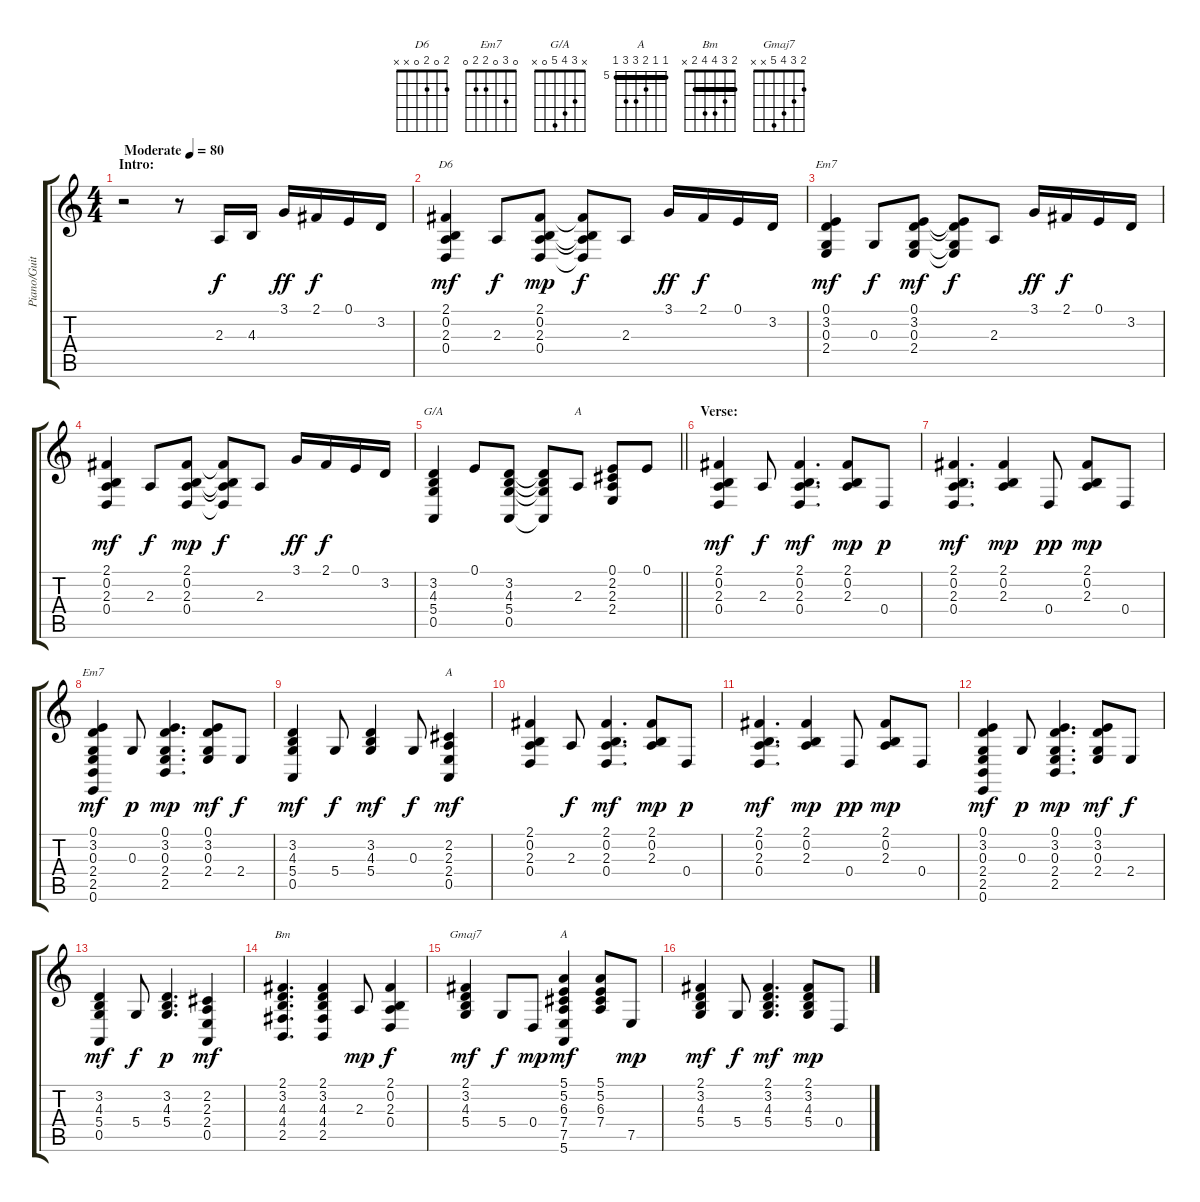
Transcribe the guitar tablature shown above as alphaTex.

\track ("Piano/Guitar Combo" "Piano/Guit") {instrument electricpiano1}
\staff {score tabs}
\tuning (E4 B3 G3 D3 A2 E2) {hide}
\chord ("D6" 2 0 2 0 x x)
\chord ("Em7" 0 3 0 2 x x)
\chord ("G/A" x 3 4 5 0 x)
\chord ("A" x x 2 x x x)
\chord ("Em7" 0 3 0 2 2 0)
\chord ("A" 0 2 2 2 0 x)
\chord ("Bm" 2 3 4 4 2 x) {barre 2}
\chord ("Gmaj7" 2 3 4 5 x x)
\chord ("A" 5 5 6 7 7 5) {firstfret 5 barre 5}
\ts (4 4)
\section ("" "Intro:")
\tempo (80 "Moderate")
\clef g2
\ks c
r.2{dy f instrument electricpiano1} r.8 2.3.16 4.3.16 3.1.16{dy ff} 2.1.16{dy f} 0.1.16 3.2.16 |
(2.1 0.2 2.3 0.4).4{ch "D6" dy mf} 2.3.8{dy f} (2.1 0.2 2.3 0.4).8{dy mp} (2.1{t} 0.2{t} 2.3{t} 0.4{t}).8{dy f} 2.3.8 3.1.16{dy ff} 2.1.16{dy f} 0.1.16 3.2.16 |
(0.1 3.2 0.3 2.4).4{ch "Em7" dy mf} 0.3.8{dy f} (0.1 3.2 0.3 2.4).8{dy mf} (0.1{t} 3.2{t} 0.3{t} 2.4{t}).8{dy f} 2.3.8 3.1.16{dy ff} 2.1.16{dy f} 0.1.16 3.2.16 |
(2.1 0.2 2.3 0.4).4{dy mf} 2.3.8{dy f} (2.1 0.2 2.3 0.4).8{dy mp} (2.1{t} 0.2{t} 2.3{t} 0.4{t}).8{dy f} 2.3.8 3.1.16{dy ff} 2.1.16{dy f} 0.1.16 3.2.16 |
\barLineRight lightlight
(3.2 4.3 5.4 0.5).4{ch "G/A"} 0.1.8 (3.2 4.3 5.4 0.5).8 (3.2{t} 4.3{t} 5.4{t} 0.5{t}).8 2.3.8{ch "A"} (0.1 2.2 2.3 2.4).8 0.1.8 |
\section ("" "Verse:")
(2.1 0.2 2.3 0.4).4{dy mf} 2.3.8{dy f} (2.1 0.2 2.3 0.4).4{d dy mf} (2.1 0.2 2.3).8{dy mp} 0.4.8{dy p} |
(2.1 0.2 2.3 0.4).4{d dy mf} (2.1 0.2 2.3).4{dy mp} 0.4.8{dy pp} (2.1 0.2 2.3).8{dy mp} 0.4.8 |
(0.1 3.2 0.3 2.4 2.5 0.6).4{ch "Em7" dy mf} 0.3.8{dy p} (0.1 3.2 0.3 2.4 2.5).4{d dy mp} (0.1 3.2 0.3 2.4).8{dy mf} 2.4.8{dy f} |
(3.2 4.3 5.4 0.5).4{dy mf} 5.4.8{dy f} (3.2 4.3 5.4).4{dy mf} 0.3.8{dy f} (2.2 2.3 2.4 0.5).4{ch "A" dy mf} |
(2.1 0.2 2.3 0.4).4 2.3.8{dy f} (2.1 0.2 2.3 0.4).4{d dy mf} (2.1 0.2 2.3).8{dy mp} 0.4.8{dy p} |
(2.1 0.2 2.3 0.4).4{d dy mf} (2.1 0.2 2.3).4{dy mp} 0.4.8{dy pp} (2.1 0.2 2.3).8{dy mp} 0.4.8 |
(0.1 3.2 0.3 2.4 2.5 0.6).4{dy mf} 0.3.8{dy p} (0.1 3.2 0.3 2.4 2.5).4{d dy mp} (0.1 3.2 0.3 2.4).8{dy mf} 2.4.8{dy f} |
(3.2 4.3 5.4 0.5).4{dy mf} 5.4.8{dy f} (3.2 4.3 5.4).4{d dy p} (2.2 2.3 2.4 0.5).4{dy mf} |
(2.1 3.2 4.3 4.4 2.5).4{d ch "Bm"} (2.1 3.2 4.3 4.4 2.5).4 2.3.8{dy mp} (2.1 0.2 2.3 0.4).4{dy f} |
(2.1 3.2 4.3 5.4).4{ch "Gmaj7" dy mf} 5.4.8{dy f} 0.4.8{dy mp} (5.1 5.2 6.3 7.4 7.5 5.6).4{ch "A" dy mf} (5.1 5.2 6.3 7.4).8 7.5.8{dy mp} |
(2.1 3.2 4.3 5.4).4{dy mf} 5.4.8{dy f} (2.1 3.2 4.3 5.4).4{d dy mf} (2.1 3.2 4.3 5.4).8{dy mp} 0.4.8
